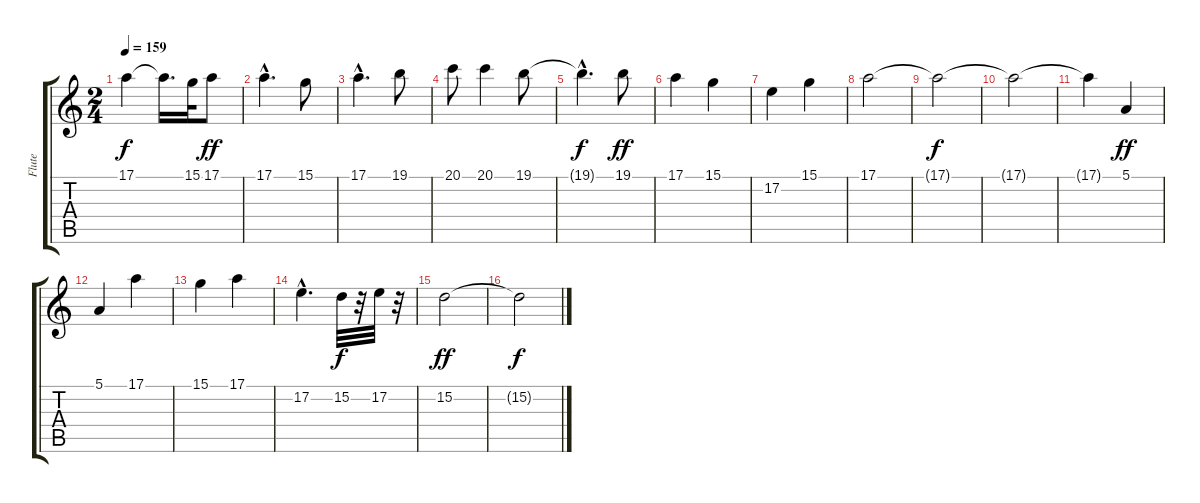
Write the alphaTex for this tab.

\track ("Flute" "Flute") {instrument ocarina}
\staff {score tabs}
\tuning (E4 B3 G3 D3 A2 E2) {hide}
\ts (2 4)
\tempo 159
\clef g2
\ks c
17.1{t}.4{dy f} 17.1{t}.16{d} 15.1.32 17.1.8{dy ff} |
17.1{hac}.4{d} 15.1.8 |
17.1{hac}.4{d} 19.1.8 |
20.1.8 20.1.4 19.1.8 |
19.1{hac t}.4{d dy f} 19.1.8{dy ff} |
17.1.4 15.1.4 |
17.2.4 15.1.4 |
17.1.2 |
17.1{t}.2{dy f} |
17.1{t}.2 |
17.1{t}.4 5.1.4{dy ff} |
5.1.4 17.1.4 |
15.1.4 17.1.4 |
17.2{hac}.4{d} 15.2.32{dy f} r.32 17.2.32 r.32 |
15.2.2{dy ff} |
15.2{t}.2{dy f}
